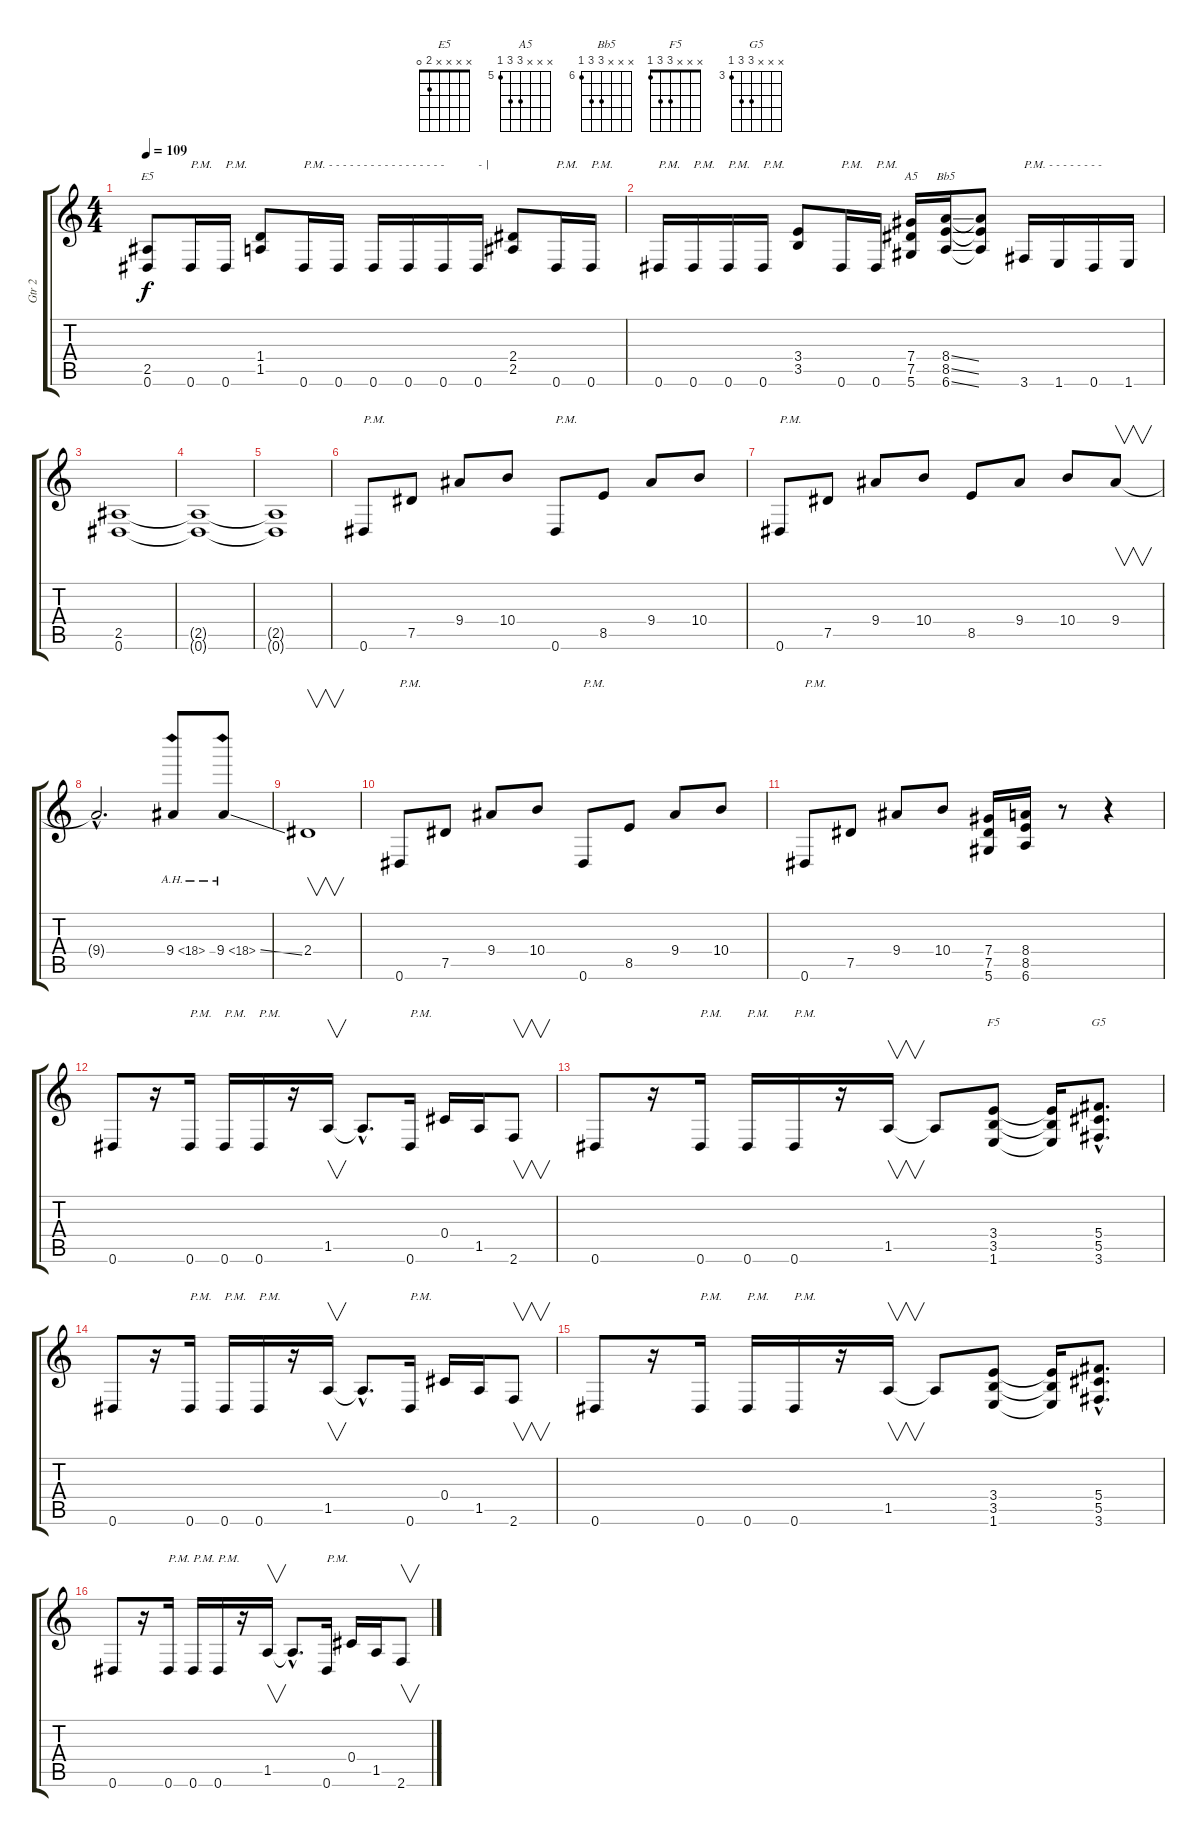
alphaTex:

\track ("Gtr 2" "Gtr 2") {instrument distortionguitar}
\staff {score tabs}
\tuning (Eb4 Bb3 Gb3 Db3 Ab2 Eb2) {hide}
\chord ("E5" x x x x 2 0)
\chord ("A5" x x x 7 7 5) {firstfret 5}
\chord ("Bb5" x x x 8 8 6) {firstfret 6}
\chord ("F5" x x x 3 3 1)
\chord ("G5" x x x 5 5 3) {firstfret 3}
\ts (4 4)
\tempo 109
\clef g2
\ks c
(2.5 0.6).8{ch "E5" dy f} 0.6.16{txt "P.M."} 0.6.16{txt "P.M."} (1.4 1.5).8 0.6.16{txt "P.M. - - - - - - - - - - - - - - - - - "} 0.6.16 0.6.16 0.6.16 0.6.16 0.6.16{txt "- |"} (2.4 2.5).8 0.6.16{txt "P.M."} 0.6.16{txt "P.M."} |
0.6.16{txt "P.M."} 0.6.16{txt "P.M."} 0.6.16{txt "P.M."} 0.6.16{txt "P.M."} (3.4 3.5).8 0.6.16{txt "P.M."} 0.6.16{txt "P.M."} (7.4 7.5 5.6).16{ch "A5"} (8.4{ss} 8.5{ss} 6.6{ss}).16{ch "Bb5"} (8.4{t} 8.5{t} 6.6{t}).8 3.6.16{txt "P.M. - - - - - - - -"} 1.6.16 0.6.16 1.6.16 |
(2.5 0.6).1 |
(2.5{t} 0.6{t}).1 |
(2.5{t} 0.6{t}).1 |
0.6.8{txt "P.M."} 7.5.8 9.4.8 10.4.8 0.6.8{txt "P.M."} 8.5.8 9.4.8 10.4.8 |
0.6.8{txt "P.M."} 7.5.8 9.4.8 10.4.8 8.5.8 9.4.8 10.4.8 9.4.8{v} |
9.4{hac t}.2{d} 9.4{ah 9}.8 9.4{ah 9 ss}.8 |
2.4.1{v} |
0.6.8{txt "P.M."} 7.5.8 9.4.8 10.4.8 0.6.8{txt "P.M."} 8.5.8 9.4.8 10.4.8 |
0.6.8{txt "P.M."} 7.5.8 9.4.8 10.4.8 (7.4 7.5 5.6).16 (8.4 8.5 6.6).16 r.8 r.4 |
0.6.8 r.16 0.6.16{txt "P.M."} 0.6.16{txt "P.M."} 0.6.16{txt "P.M."} r.16 1.5.16{v} 1.5{hac t}.8{d} 0.6.16{txt "P.M."} 0.4.16 1.5.16 2.6.8{v} |
0.6.8 r.16 0.6.16{txt "P.M."} 0.6.16{txt "P.M."} 0.6.16{txt "P.M."} r.16 1.5.16{v} 1.5{t}.8 (3.4 3.5 1.6).8{ch "F5"} (3.4{t} 3.5{t} 1.6{t}).16 (5.4{hac} 5.5{hac} 3.6{hac}).8{d ch "G5"} |
0.6.8 r.16 0.6.16{txt "P.M."} 0.6.16{txt "P.M."} 0.6.16{txt "P.M."} r.16 1.5.16{v} 1.5{hac t}.8{d} 0.6.16{txt "P.M."} 0.4.16 1.5.16 2.6.8{v} |
0.6.8 r.16 0.6.16{txt "P.M."} 0.6.16{txt "P.M."} 0.6.16{txt "P.M."} r.16 1.5.16{v} 1.5{t}.8 (3.4 3.5 1.6).8 (3.4{t} 3.5{t} 1.6{t}).16 (5.4{hac} 5.5{hac} 3.6{hac}).8{d} |
0.6.8 r.16 0.6.16{txt "P.M."} 0.6.16{txt "P.M."} 0.6.16{txt "P.M."} r.16 1.5.16{v} 1.5{hac t}.8{d} 0.6.16{txt "P.M."} 0.4.16 1.5.16 2.6.8{v}
